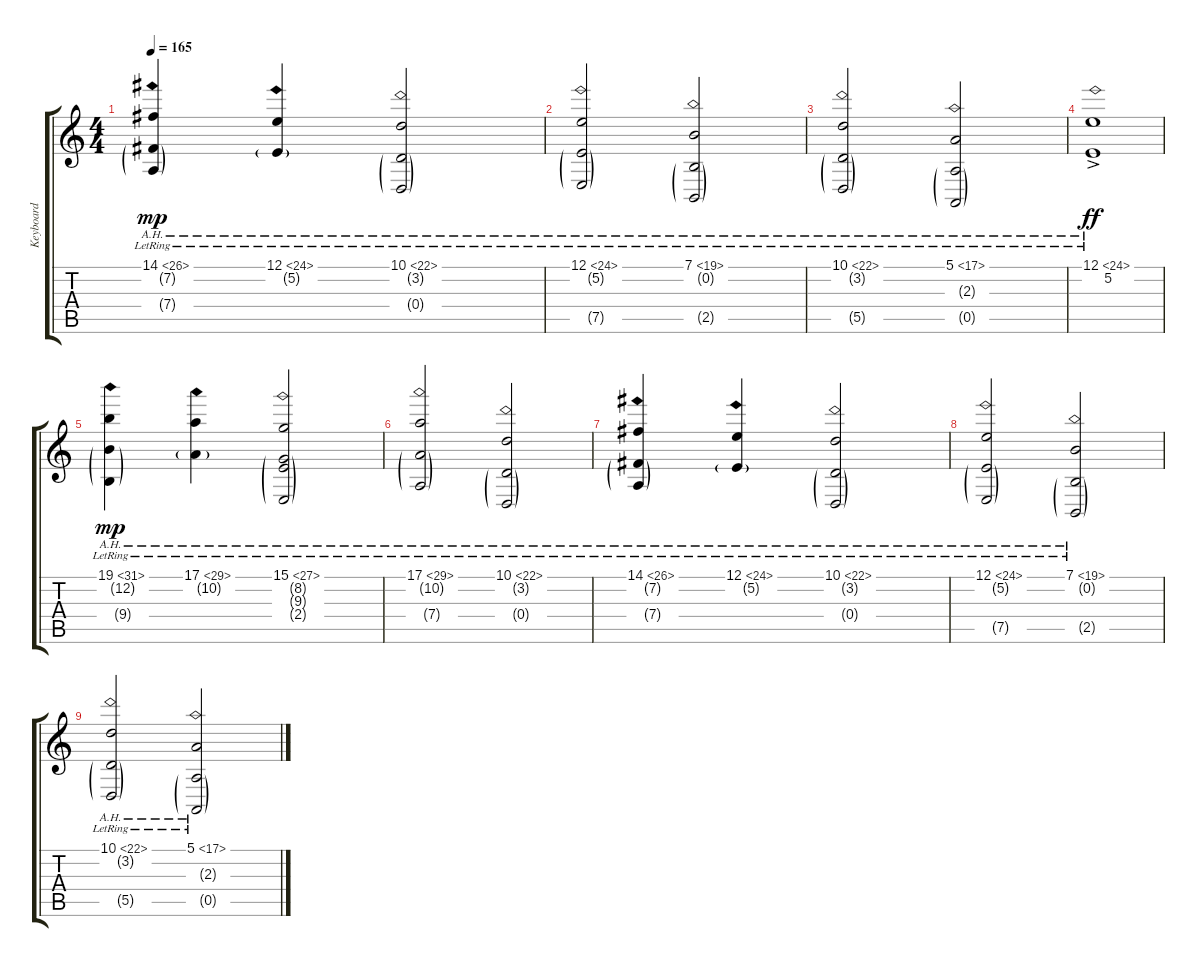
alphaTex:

\track ("Keyboard" "Keyboard") {instrument acousticgrandpiano}
\staff {score tabs}
\tuning (E4 B3 G3 D3 A2 E2) {hide}
\ts (4 4)
\tempo 165
\clef g2
\ks c
(14.1{ah 12} 7.2{g lr} 7.4{g lr}).4{dy mp} (12.1{ah 12} 5.2{g lr}).4 (10.1{ah 12} 3.2{g lr} 0.4{g lr}).2 |
(12.1{ah 12} 5.2{g lr} 7.5{g lr}).2 (7.1{ah 12} 0.2{g lr} 2.5{g lr}).2 |
(10.1{ah 12} 3.2{g lr} 5.5{g lr}).2 (5.1{ah 12} 2.3{g lr} 0.5{g lr}).2 |
(12.1{ah 12} 5.2{ac lr}).1{dy ff} |
(19.1{ah 12} 12.2{g lr} 9.4{g lr}).4{dy mp} (17.1{ah 12} 10.2{g lr}).4 (15.1{ah 12} 8.2{g lr} 9.3{g lr} 2.4{g lr}).2 |
(17.1{ah 12} 10.2{g lr} 7.4{g lr}).2 (10.1{ah 12} 3.2{g lr} 0.4{g lr}).2 |
(14.1{ah 12} 7.2{g lr} 7.4{g lr}).4 (12.1{ah 12} 5.2{g lr}).4 (10.1{ah 12} 3.2{g lr} 0.4{g lr}).2 |
(12.1{ah 12} 5.2{g lr} 7.5{g lr}).2 (7.1{ah 12} 0.2{g lr} 2.5{g lr}).2 |
(10.1{ah 12} 3.2{g lr} 5.5{g lr}).2 (5.1{ah 12} 2.3{g lr} 0.5{g lr}).2
